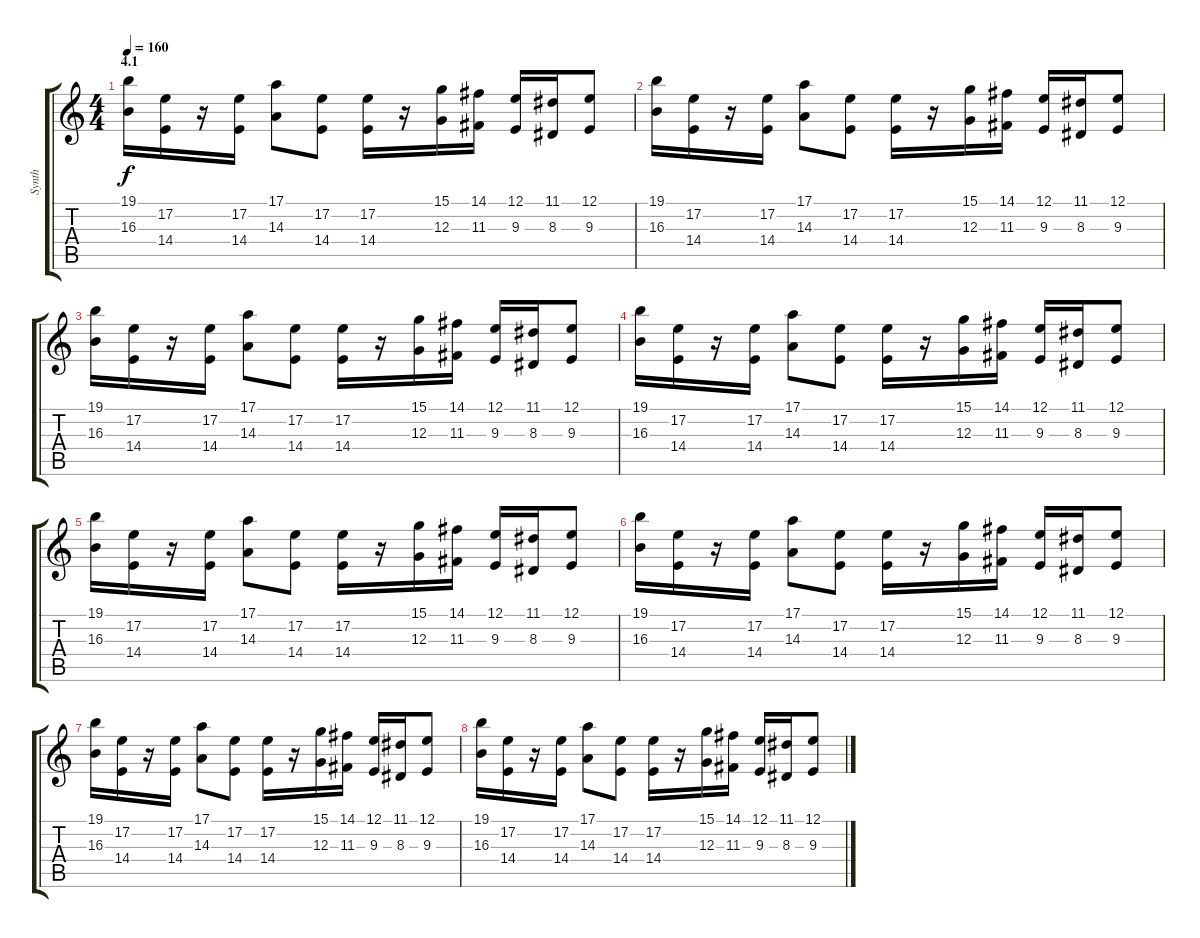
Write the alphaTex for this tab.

\track ("Synth" "Synth") {instrument stringensemble1}
\staff {score tabs}
\tuning (E4 B3 G3 D3 A2 E2) {hide}
\ts (4 4)
\section ("" "4.1")
\tempo 160
\clef g2
\ks c
(19.1 16.3).16{dy f volume 11 instrument violin} (17.2 14.4).16 r.16 (17.2 14.4).16 (17.1 14.3).8 (17.2 14.4).8 (17.2 14.4).16 r.16 (15.1 12.3).16 (14.1 11.3).16 (12.1 9.3).16 (11.1 8.3).16 (12.1 9.3).8 |
(19.1 16.3).16 (17.2 14.4).16 r.16 (17.2 14.4).16 (17.1 14.3).8 (17.2 14.4).8 (17.2 14.4).16 r.16 (15.1 12.3).16 (14.1 11.3).16 (12.1 9.3).16 (11.1 8.3).16 (12.1 9.3).8 |
(19.1 16.3).16{instrument violin} (17.2 14.4).16 r.16 (17.2 14.4).16 (17.1 14.3).8 (17.2 14.4).8 (17.2 14.4).16 r.16 (15.1 12.3).16 (14.1 11.3).16 (12.1 9.3).16 (11.1 8.3).16 (12.1 9.3).8 |
(19.1 16.3).16 (17.2 14.4).16 r.16 (17.2 14.4).16 (17.1 14.3).8 (17.2 14.4).8 (17.2 14.4).16 r.16 (15.1 12.3).16 (14.1 11.3).16 (12.1 9.3).16 (11.1 8.3).16 (12.1 9.3).8 |
(19.1 16.3).16{instrument violin} (17.2 14.4).16 r.16 (17.2 14.4).16 (17.1 14.3).8 (17.2 14.4).8 (17.2 14.4).16 r.16 (15.1 12.3).16 (14.1 11.3).16 (12.1 9.3).16 (11.1 8.3).16 (12.1 9.3).8 |
(19.1 16.3).16 (17.2 14.4).16 r.16 (17.2 14.4).16 (17.1 14.3).8 (17.2 14.4).8 (17.2 14.4).16 r.16 (15.1 12.3).16 (14.1 11.3).16 (12.1 9.3).16 (11.1 8.3).16 (12.1 9.3).8 |
(19.1 16.3).16{instrument violin} (17.2 14.4).16 r.16 (17.2 14.4).16 (17.1 14.3).8 (17.2 14.4).8 (17.2 14.4).16 r.16 (15.1 12.3).16 (14.1 11.3).16 (12.1 9.3).16 (11.1 8.3).16 (12.1 9.3).8 |
(19.1 16.3).16 (17.2 14.4).16 r.16 (17.2 14.4).16 (17.1 14.3).8 (17.2 14.4).8 (17.2 14.4).16 r.16 (15.1 12.3).16 (14.1 11.3).16 (12.1 9.3).16 (11.1 8.3).16 (12.1 9.3).8
